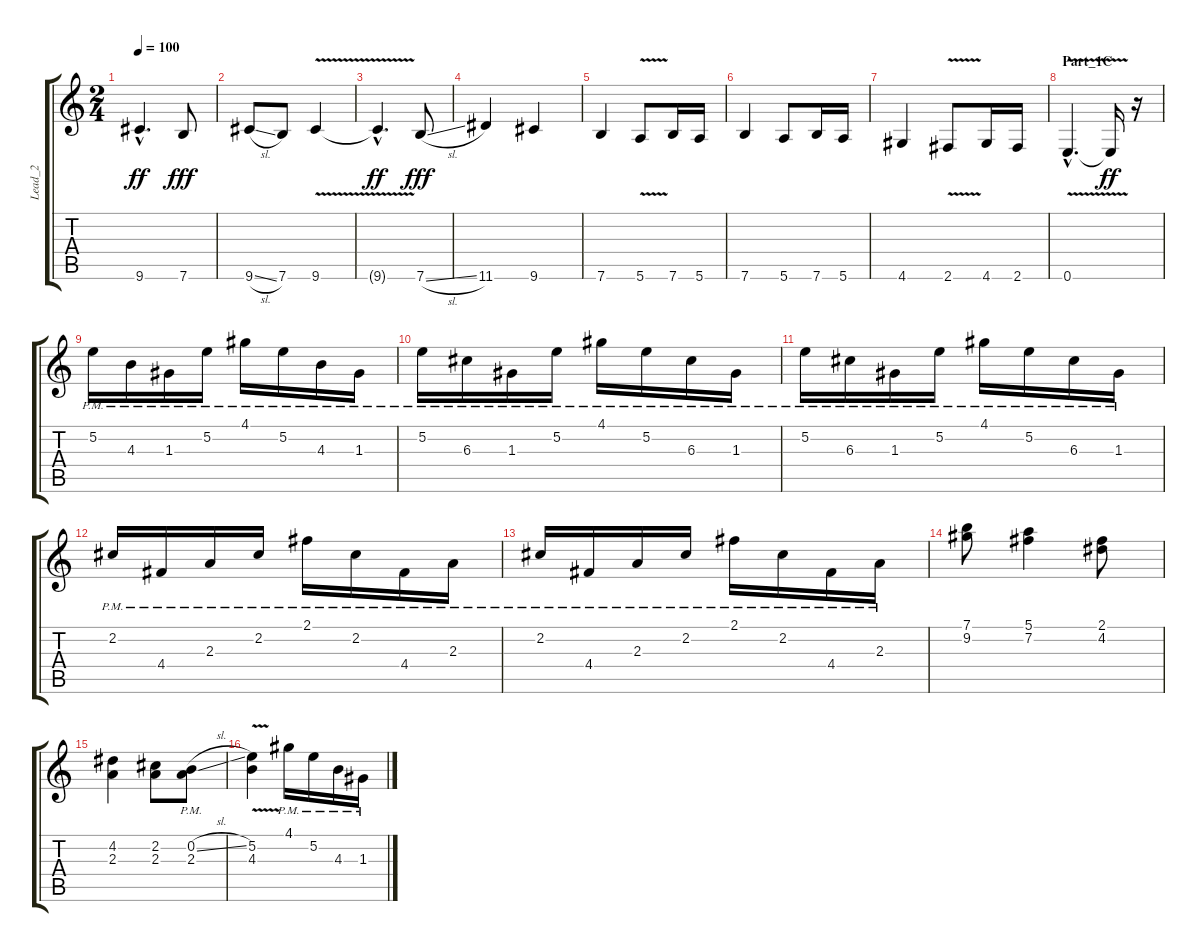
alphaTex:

\track ("Lead_2" "Lead_2") {instrument acousticguitarsteel}
\staff {score tabs}
\tuning (E4 B3 G3 D3 A2 E2) {hide}
\ts (2 4)
\tempo 100
\clef g2
\ks c
9.6{hac t}.4{d dy ff} 7.6.8{dy fff} |
9.6{sl}.8 7.6.8 9.6{v}.4 |
9.6{hac t}.4{d dy ff} 7.6{sl}.8{dy fff} |
11.6.4 9.6.4 |
7.6.4 5.6{v}.8 7.6.16 5.6.16 |
7.6.4 5.6.8 7.6.16 5.6.16 |
4.6.4 2.6{v}.8 4.6.16 2.6.16 |
\section ("" "Part_1C")
0.6{v hac}.4{d} 0.6{t}.16{dy ff} r.16{instrument acousticguitarsteel} |
5.2{pm}.16 4.3{pm}.16 1.3{pm}.16 5.2{pm}.16 4.1{pm}.16 5.2{pm}.16 4.3{pm}.16 1.3{pm}.16 |
5.2{pm}.16 6.3{pm}.16 1.3{pm}.16 5.2{pm}.16 4.1{pm}.16 5.2{pm}.16 6.3{pm}.16 1.3{pm}.16 |
5.2{pm}.16 6.3{pm}.16 1.3{pm}.16 5.2{pm}.16 4.1{pm}.16 5.2{pm}.16 6.3{pm}.16 1.3{pm}.16 |
2.2{pm}.16 4.4{pm}.16 2.3{pm}.16 2.2{pm}.16 2.1{pm}.16 2.2{pm}.16 4.4{pm}.16 2.3{pm}.16 |
2.2{pm}.16 4.4{pm}.16 2.3{pm}.16 2.2{pm}.16 2.1{pm}.16 2.2{pm}.16 4.4{pm}.16 2.3{pm}.16 |
(7.1 9.2).8 (5.1 7.2).4 (2.1 4.2).8 |
(4.2 2.3).4 (2.2 2.3).8 (0.2{sl} 2.3{pm}).8 |
(5.2{v} 4.3{v}).4 4.1{pm}.16 5.2{pm}.16 4.3{pm}.16 1.3{pm}.16
